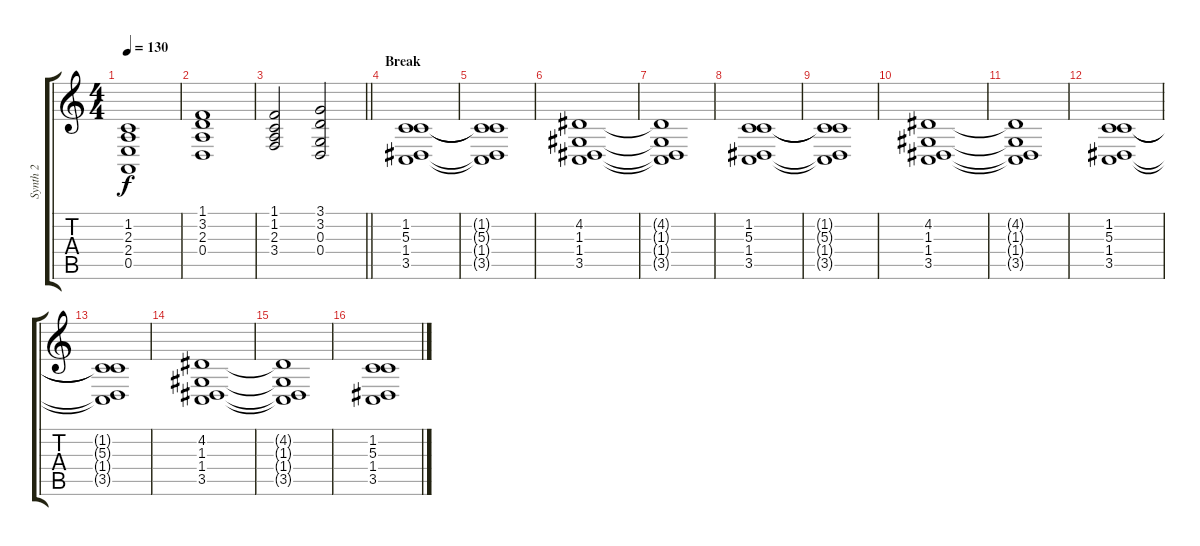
\track ("Synth 2" "Synth 2") {instrument stringensemble1}
\staff {score tabs}
\tuning (E4 B3 G3 D3 A2 E2) {hide}
\ts (4 4)
\tempo 130
\clef g2
\ks c
(1.2 2.3 2.4 0.5).1{dy f} |
(1.1 3.2 2.3 0.4).1 |
\barLineRight lightlight
(1.1 1.2 2.3 3.4).2 (3.1 3.2 0.3 0.4).2 |
\section ("" "Break")
(1.2 5.3 1.4 3.5).1 |
(1.2{t} 5.3{t} 1.4{t} 3.5{t}).1 |
(4.2 1.3 1.4 3.5).1 |
(4.2{t} 1.3{t} 1.4{t} 3.5{t}).1 |
(1.2 5.3 1.4 3.5).1 |
(1.2{t} 5.3{t} 1.4{t} 3.5{t}).1 |
(4.2 1.3 1.4 3.5).1 |
(4.2{t} 1.3{t} 1.4{t} 3.5{t}).1 |
(1.2 5.3 1.4 3.5).1 |
(1.2{t} 5.3{t} 1.4{t} 3.5{t}).1 |
(4.2 1.3 1.4 3.5).1 |
(4.2{t} 1.3{t} 1.4{t} 3.5{t}).1 |
(1.2 5.3 1.4 3.5).1
